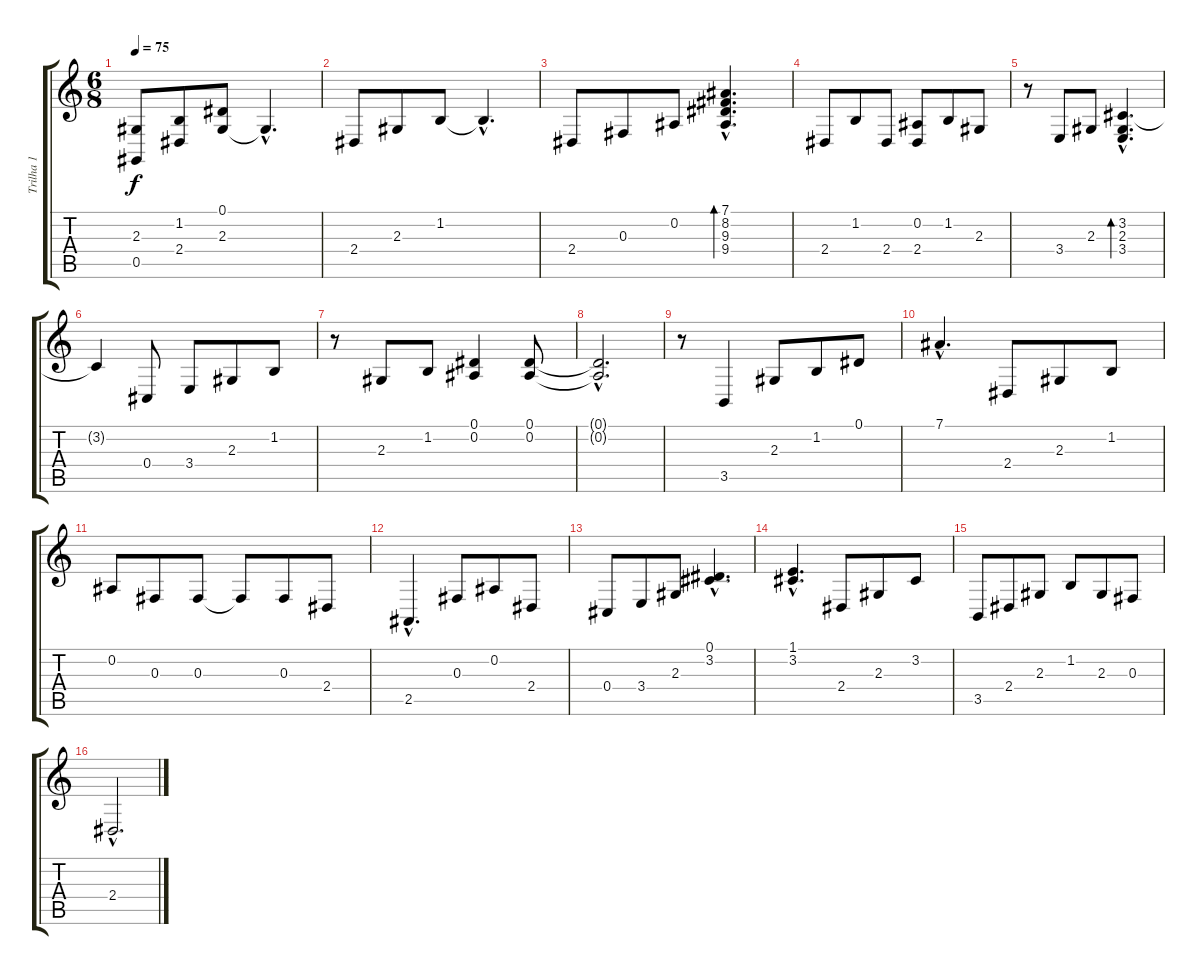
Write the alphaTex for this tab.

\track ("Trilha 1" "Trilha 1") {instrument acousticgrandpiano}
\staff {score tabs}
\tuning (Eb4 Bb3 Gb3 Db3 Ab2 Eb2) {hide}
\ts (6 8)
\tempo 75
\clef g2
\ks c
(2.3 0.5).8{dy f instrument acousticgrandpiano} (1.2 2.4).8 (0.1 2.3).8 2.3{hac t}.4{d} |
2.4.8 2.3.8 1.2.8 1.2{hac t}.4{d} |
2.4.8 0.3.8 0.2.8 (7.1{hac} 8.2{hac} 9.3{hac} 9.4{hac}).4{d bd 240} |
2.4.8 1.2.8 2.4.8 (0.2 2.4).8 1.2.8 2.3.8 |
r.8 3.4.8 2.3.8 (3.2{hac} 2.3{hac} 3.4{hac}).4{d bd 240} |
3.2{t}.4 0.4.8 3.4.8 2.3.8 1.2.8 |
r.8 2.3.8 1.2.8 (0.1 0.2).4 (0.1 0.2).8 |
(0.1{hac t} 0.2{hac t}).2{d} |
r.8 3.5.4 2.3.8 1.2.8 0.1.8 |
7.1{hac}.4{d} 2.4.8 2.3.8 1.2.8 |
0.2.8 0.3.8 0.3.8 0.3{t}.8 0.3.8 2.4.8 |
2.5{hac}.4{d} 0.3.8 0.2.8 2.4.8 |
0.4.8 3.4.8 2.3.8 (0.1{hac} 3.2{hac}).4{d} |
(1.1{hac} 3.2{hac}).4{d} 2.4.8 2.3.8 3.2.8 |
3.5.8 2.4.8 2.3.8 1.2.8 2.3.8 0.3.8 |
2.4{hac}.2{d}
